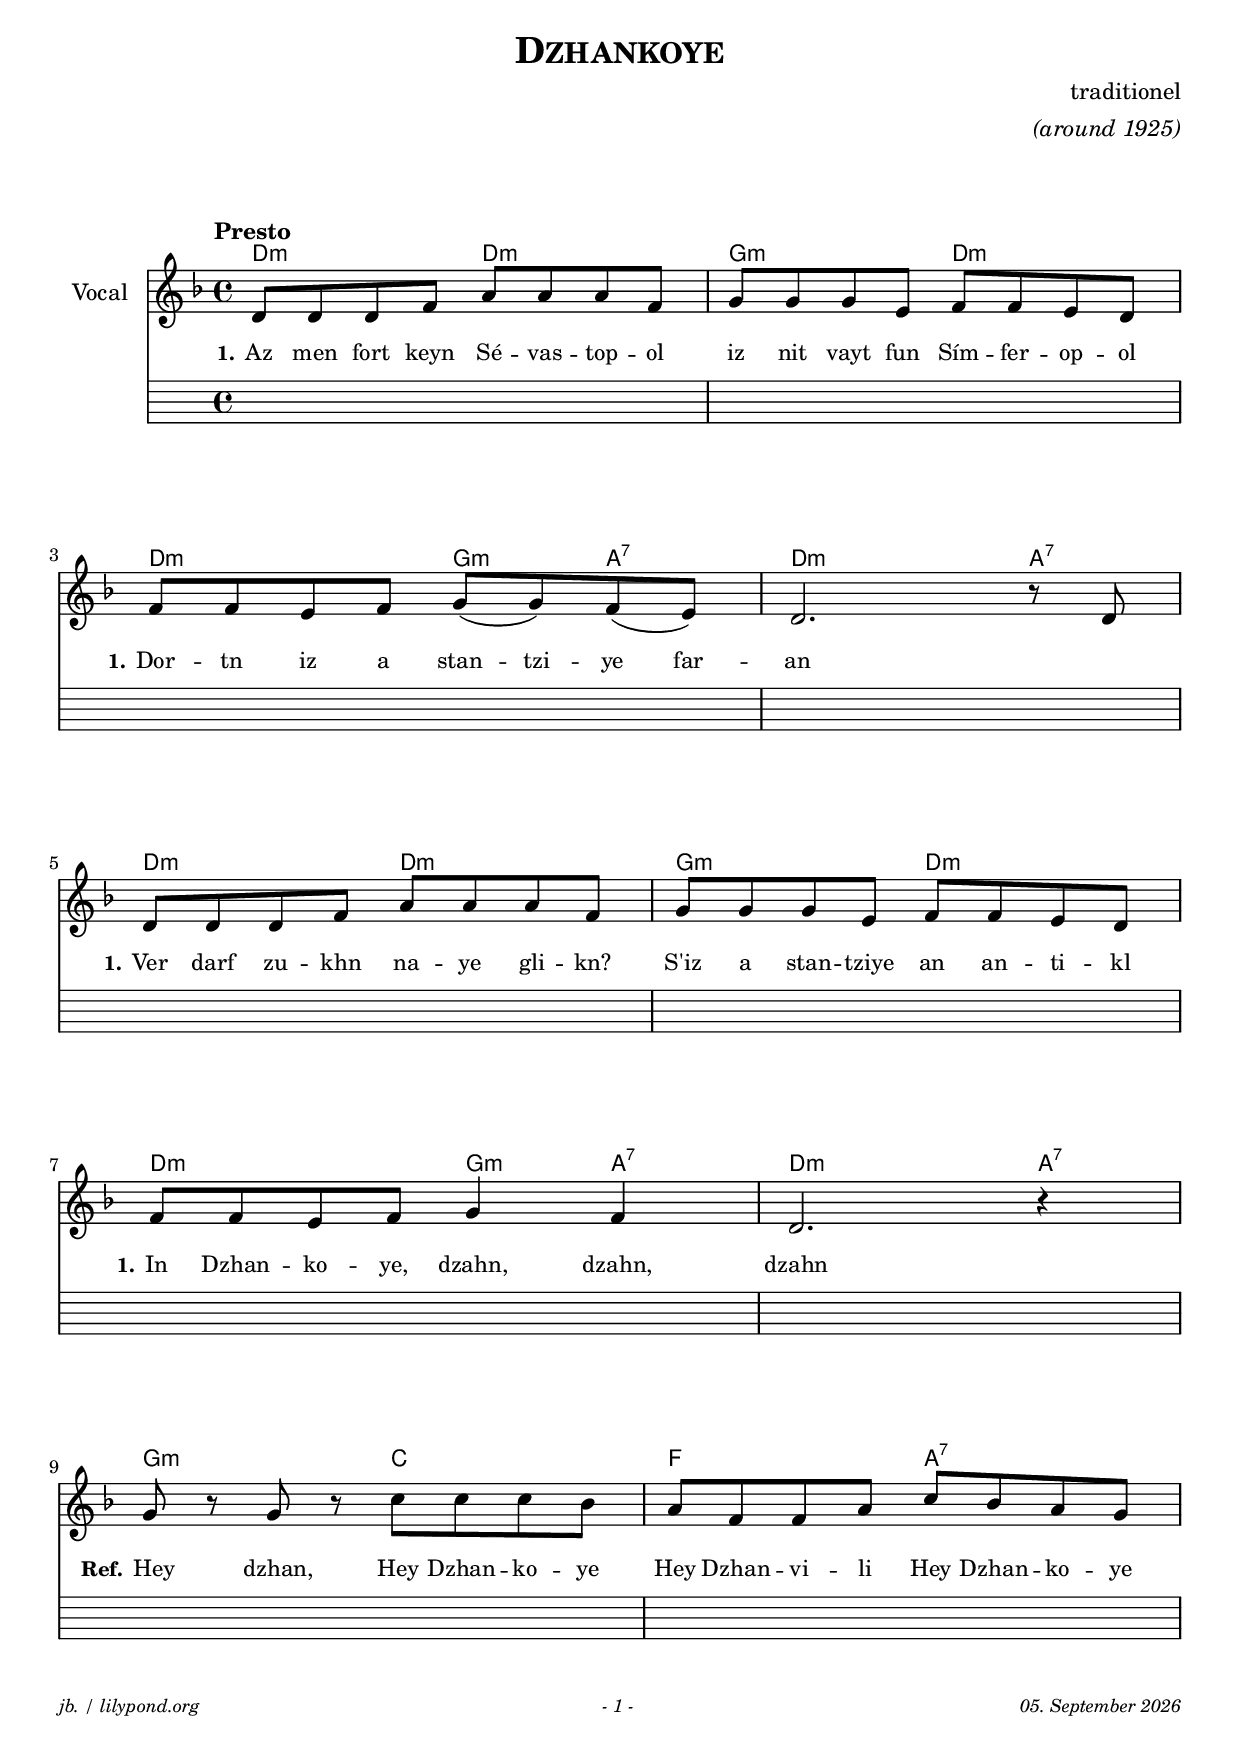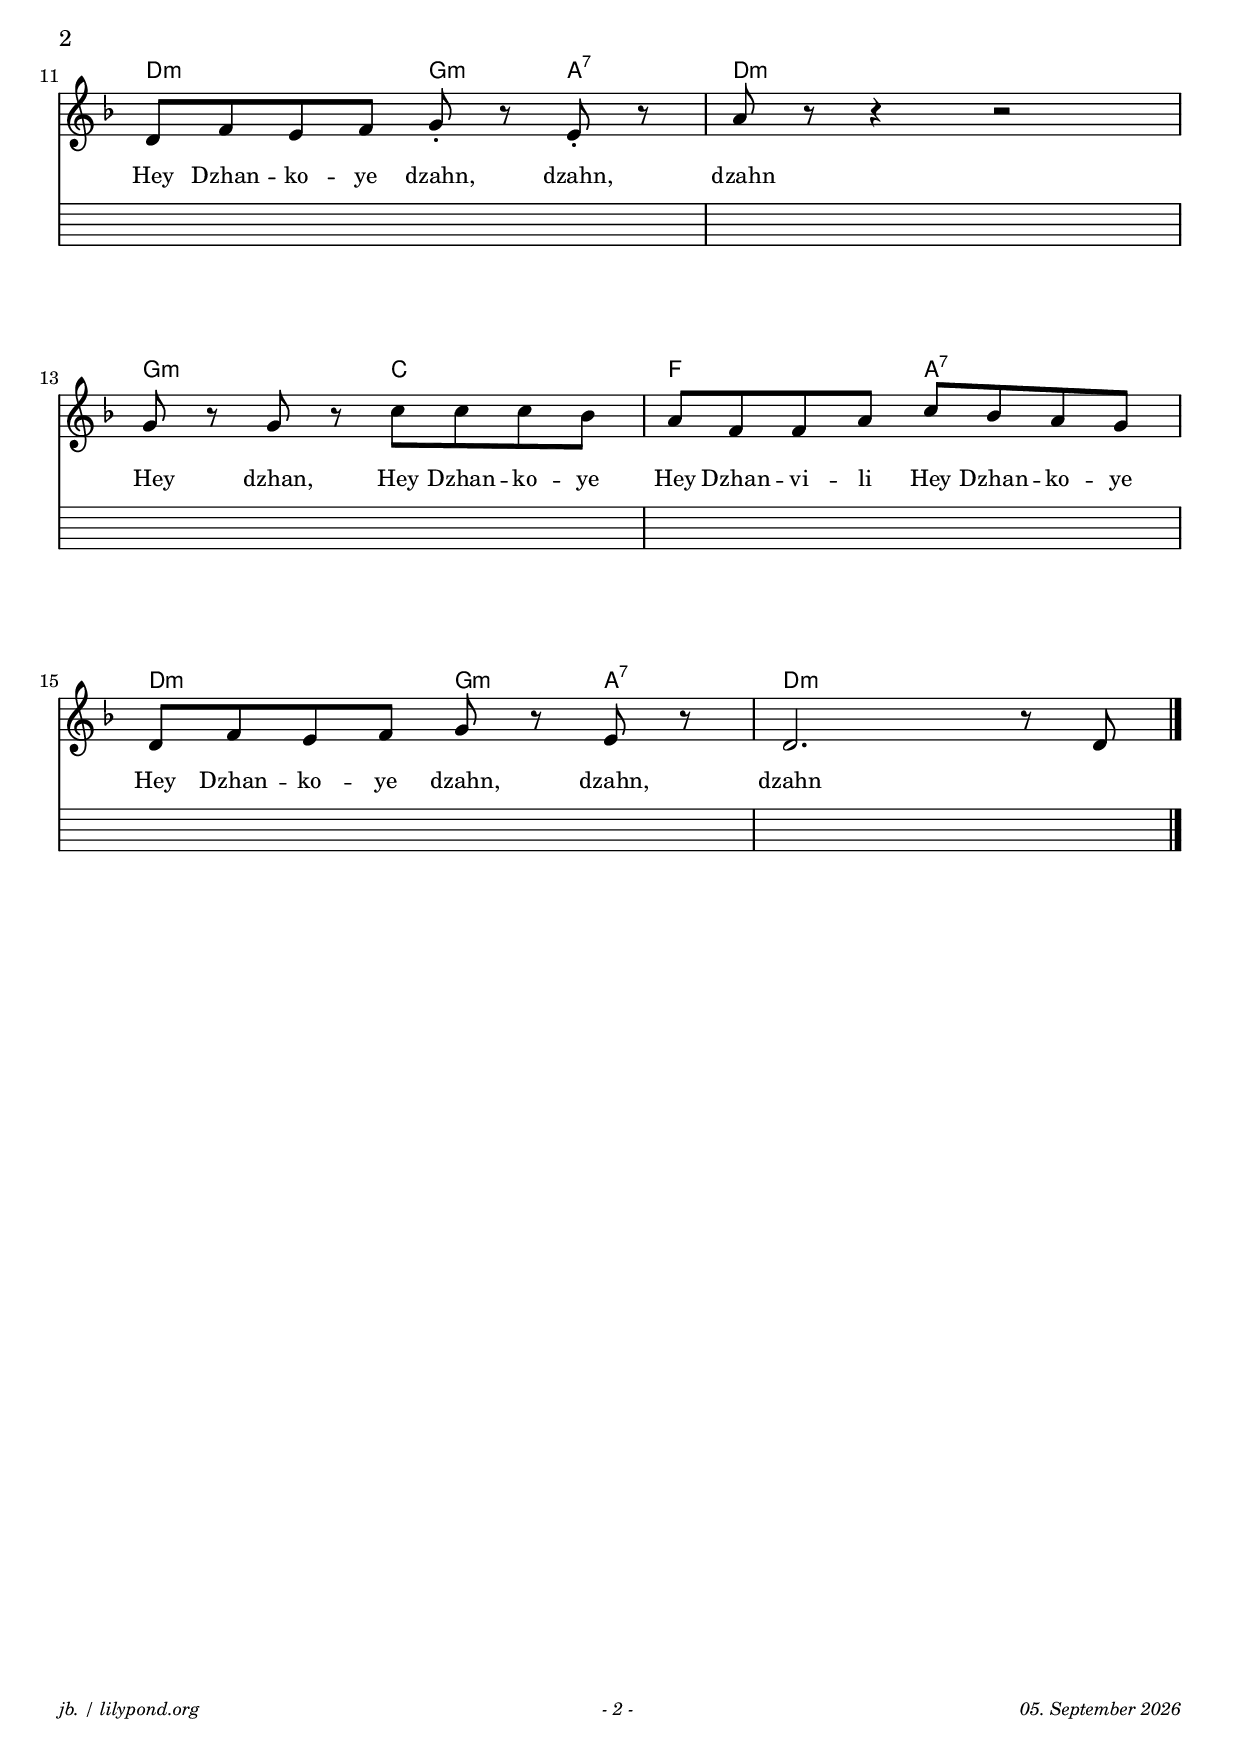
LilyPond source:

\version "2.20.0"

\include "../_common/footers.ily"
\footer_common_with_pagenum 

\paper {
  system-system-spacing.padding = #8 % spacer between the staff group
  #(set-paper-size "a4")
}

\version "2.20.0"

\header {
  title = \markup \caps "Dzhankoye"
  composer = "traditionel"
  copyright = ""
  arranger = \markup \italic "(around 1925)"
  meter = \markup \italic {""}
}


\markup \vspace #2 % space between header and score

\version "2.20.0"

global = {
  \key d \minor
  \time 4/4
}

voice_vocal = \fixed c'{
   \clef "treble" 
   d8 d d f a a a f g g g e f f e d\break 
   f f e f g (g) f (e) d2. r8 d8 \break
   d8 d d f a a a f g g g e f f e d \break
   f f e f g4 f4 d2. r4 \break
   g8 r g r c' c' c' bes a f f a c' bes a g  \break
   d f e f g-. r e-. r a r r4 r2 \break
   g8 r g r c' c' c' bes a f f a c' bes a g \break
   d f e f g r e r d2. r8 d8 
   \bar "|."
   }

 
voice_chords = \chordmode { 
    d2:m d2:m g2:m d2:m
    d2:m g4:m a4:7 d2.:m a4:7
    d2:m d2:m g2:m d2:m
    d2:m g4:m a4:7 d2.:m a4:7
    g2:m c2 f2 a2:7
    d2:m g4:m a4:7 d1:m
    g2:m c2 f2 a2:7
    d2:m g4:m a4:7 d1:m
    }

\version "2.20.0"

stanza_one = \lyricmode 
{ 
  \set fontSize = #-1
  \set stanza = "1."
  Az8 men fort keyn Sé -- vas -- top -- ol iz nit vayt fun Sím -- fer -- op -- ol 
  \set stanza = "1."
  Dor -- tn iz a stan -- tzi -- ye far -- an1
  \set stanza = "1."
  Ver8 darf zu -- khn na -- ye gli -- kn? S'iz a stan -- tziye an an -- ti -- kl 
  \set stanza = "1."
  In Dzhan -- ko -- ye, dzahn,4 dzahn,4 dzahn1
  %REFRAIN
  \set stanza = "Ref."
  Hey4 dzhan,4 Hey8 Dzhan -- ko -- ye Hey8 Dzhan -- vi -- li Hey8 Dzhan -- ko -- ye
  Hey8 Dzhan -- ko -- ye dzahn,4 dzahn,4 dzahn1
  Hey4 dzhan,4 Hey8 Dzhan -- ko -- ye Hey8 Dzhan -- vi -- li Hey8 Dzhan -- ko -- ye
  Hey8 Dzhan -- ko -- ye dzahn,4 dzahn,4 dzahn1
}
stanza_two = \lyricmode 
{ 
  \set fontSize = #-1
  \set stanza = "2."
  En8 -- fert yi -- dn oyf8 mayn ka -- she Vu'z mayn bru -- der, vu'z A -- bra -- she
  \set stanza = "2." 
  S'geyt by im der trak -- tor vi a ban2. 8 \set stanza = "2." Di8
  \set stanza = "2." 
  mu -- me Ley bay der ko -- sil -- ke Bey -- le bay der mo -- lo -- til -- ke
  \set stanza = "2." 
  In Dzhan -- ko -- ye, dzahn,4 dzahn,4 dzahn1
   1 1 1 1 1 1 1 2 4 8 \set stanza = "3." Ver
}
stanza_three = \lyricmode 
{ 
  \set fontSize = #-1
  \set stanza = "3."
  zogt8 as yi -- dn konen8 nor hand -- len Es -- n fe -- te yoykh mit mand -- len 
  \set stanza = "3."
  Nor nit zyyn keyn ar4 -- bets4 -- man2. 8 \set stanza = "3." Dos
  \set stanza = "3."
  ken -- en zog -- en nor di son -- im! yi -- dn, shpayt zey on in po -- nim!
  \set stanza = "3."
  Tut a kuk oyf  dzahn,4 dzahn,4 dzahn1
  %In Dzhan -- ko -- ye, dzahn,4 dzahn,4 dzahn1
}


\score {
  <<
    \new ChordNames \with { \override ChordName.font-size = #+0 }
      \voice_chords
  
    \new Staff \with {
      midiInstrument = "acoustic guitar (nylon)"
      instrumentName = "Vocal" }
      {
        \global
        \tempo "Presto"
        \voice_vocal
      }
      
    \new Lyrics \with {    
      \override VerticalAxisGroup.nonstaff-relatedstaff-spacing.padding = #2  %spacer before first textlines
        }
      \stanza_one
   % empty staff for notes
  \new Staff {
    \clef "moderntab" s1 * 16 }  
     
  >>
  \layout { }
}
